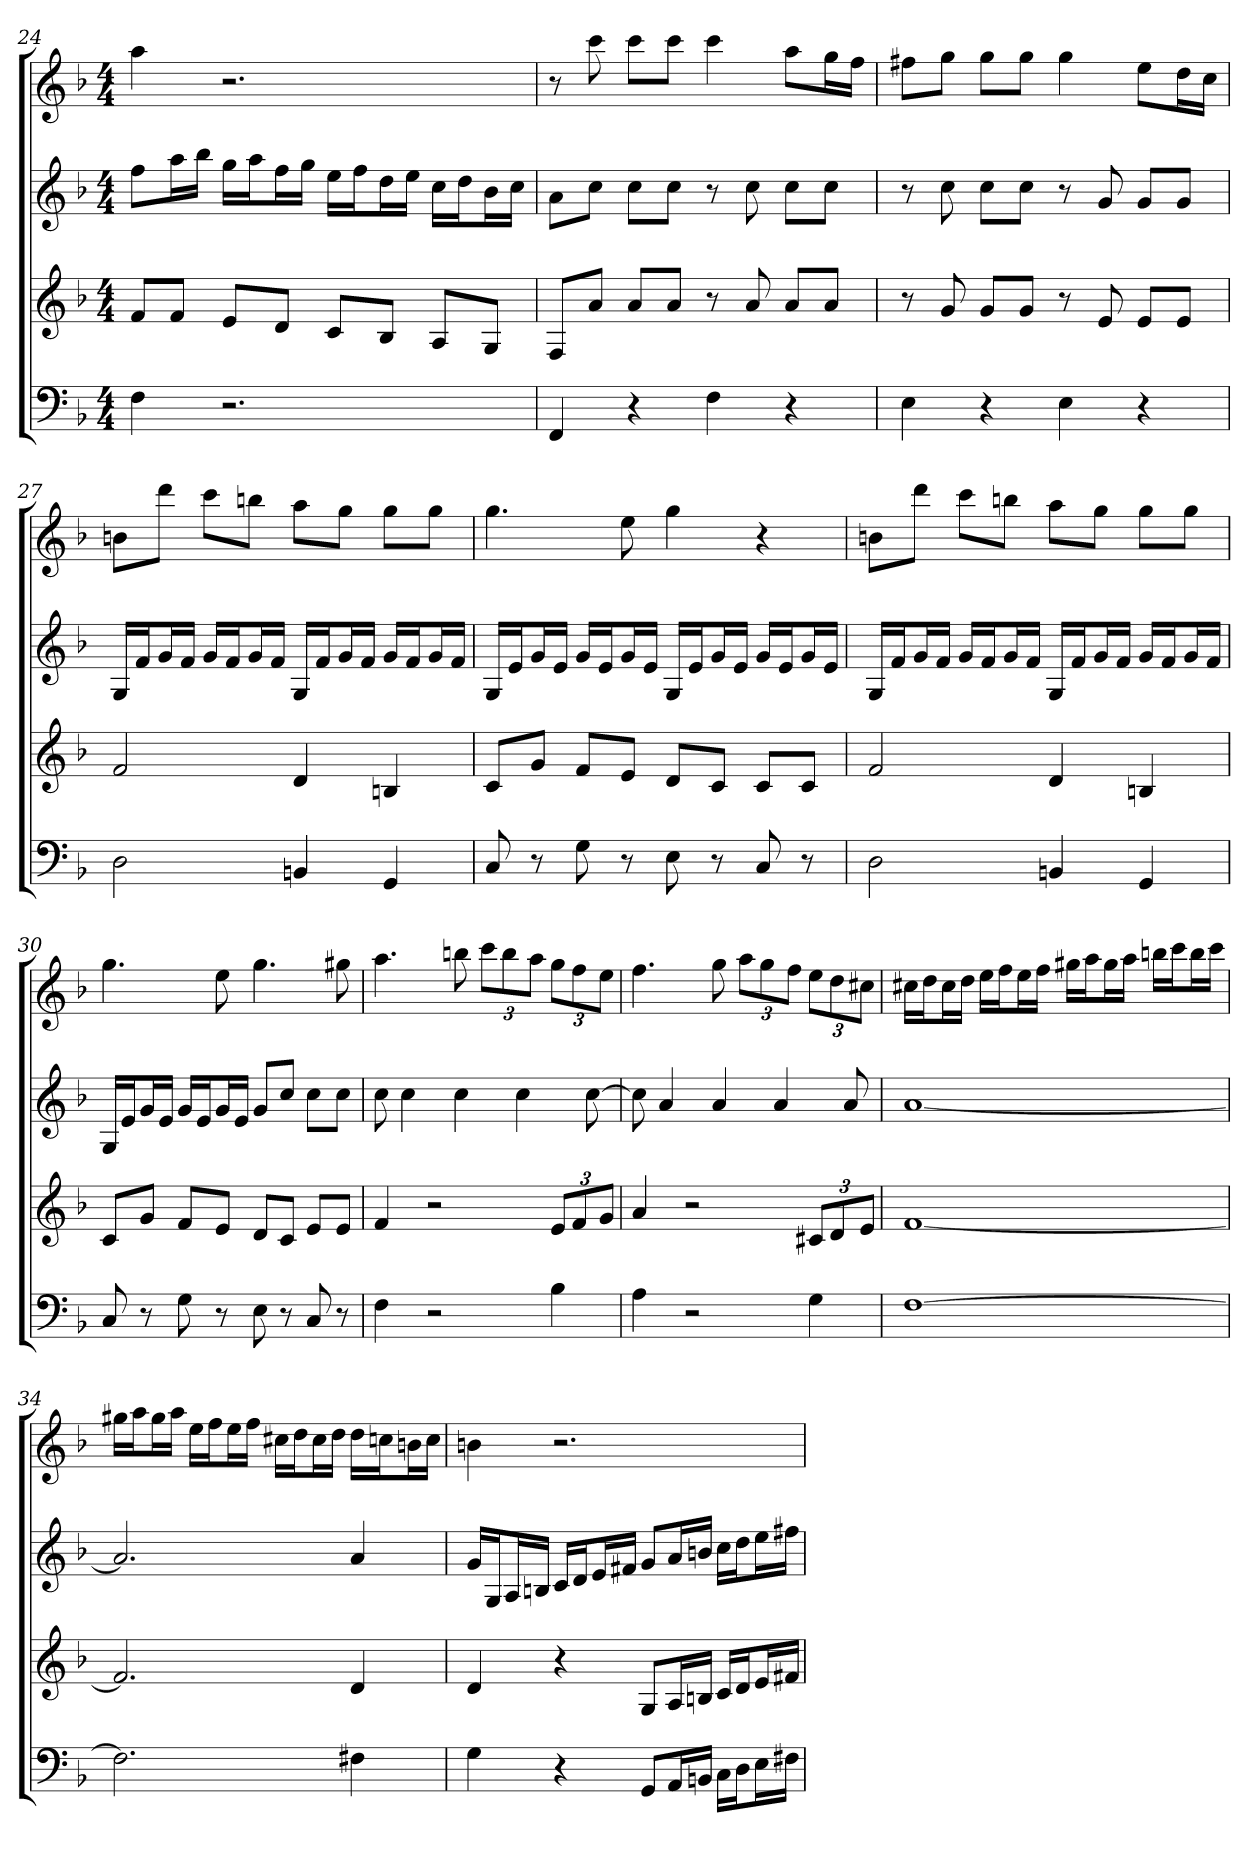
**kern	**kern	**kern	**kern
*part4	*part3	*part2	*part1
*staff4	*staff3	*staff2	*staff1
*k[b-]	*k[b-]	*k[b-]	*k[b-]
*F:	*F:	*F:	*F:
*M4/4	*M4/4	*M4/4	*M4/4
=24	=24	=24	=24
4F	8fL	8ffL	4aa
.	8fJ	16aaL	.
.	.	16bb-JJ	.
2.r	8eL	16ggLL	2.r
.	.	16aaJ	.
.	8dJ	16ffL	.
.	.	16ggJJ	.
.	8cL	16eeLL	.
.	.	16ffJ	.
.	8B-J	16ddL	.
.	.	16eeJJ	.
.	8AL	16ccLL	.
.	.	16ddJ	.
.	8GJ	16b-L	.
.	.	16ccJJ	.
=25	=25	=25	=25
4FF	8FL	8aL	8r
.	8aJ	8ccJ	8ccc
4r	8aL	8ccL	8cccL
.	8aJ	8ccJ	8cccJ
4F	8r	8r	4ccc
.	8a	8cc	.
4r	8aL	8ccL	8aaL
.	8aJ	8ccJ	16ggL
.	.	.	16ffJJ
=26	=26	=26	=26
4E	8r	8r	8ff#XL
.	8g	8cc	8ggJ
4r	8gL	8ccL	8ggL
.	8gJ	8ccJ	8ggJ
4E	8r	8r	4gg
.	8e	8g	.
4r	8eL	8gL	8eeL
.	8eJ	8gJ	16ddL
.	.	.	16ccJJ
=27	=27	=27	=27
2D	2f	16GLL	8bnL
.	.	16fJ	.
.	.	16gL	8dddJ
.	.	16fJJ	.
.	.	16gLL	8cccL
.	.	16fJ	.
.	.	16gL	8bbnJ
.	.	16fJJ	.
4BBn	4d	16GLL	8aaL
.	.	16fJ	.
.	.	16gL	8ggJ
.	.	16fJJ	.
4GG	4Bn	16gLL	8ggL
.	.	16fJ	.
.	.	16gL	8ggJ
.	.	16fJJ	.
=28	=28	=28	=28
8C	8cL	16GLL	4.gg
.	.	16eJ	.
8r	8gJ	16gL	.
.	.	16eJJ	.
8G	8fL	16gLL	.
.	.	16eJ	.
8r	8eJ	16gL	8ee
.	.	16eJJ	.
8E	8dL	16GLL	4gg
.	.	16eJ	.
8r	8cJ	16gL	.
.	.	16eJJ	.
8C	8cL	16gLL	4r
.	.	16eJ	.
8r	8cJ	16gL	.
.	.	16eJJ	.
=29	=29	=29	=29
2D	2f	16GLL	8bnL
.	.	16fJ	.
.	.	16gL	8dddJ
.	.	16fJJ	.
.	.	16gLL	8cccL
.	.	16fJ	.
.	.	16gL	8bbnJ
.	.	16fJJ	.
4BBn	4d	16GLL	8aaL
.	.	16fJ	.
.	.	16gL	8ggJ
.	.	16fJJ	.
4GG	4Bn	16gLL	8ggL
.	.	16fJ	.
.	.	16gL	8ggJ
.	.	16fJJ	.
=30	=30	=30	=30
8C	8cL	16GLL	4.gg
.	.	16eJ	.
8r	8gJ	16gL	.
.	.	16eJJ	.
8G	8fL	16gLL	.
.	.	16eJ	.
8r	8eJ	16gL	8ee
.	.	16eJJ	.
8E	8dL	8gL	4.gg
8r	8cJ	8ccJ	.
8C	8eL	8ccL	.
8r	8eJ	8ccJ	8gg#X
=31	=31	=31	=31
4F	4f	8cc	4.aa
.	.	4cc	.
2r	2r	.	.
.	.	4cc	8bbn
.	.	.	12cccL
.	.	.	12bb
.	.	4cc	.
.	.	.	12aaJ
4B-	12eL	.	12ggL
.	12f	.	12ff
.	.	[8cc	.
.	12gJ	.	12eeJ
=32	=32	=32	=32
4A	4a	8cc]	4.ff
.	.	4a	.
2r	2r	.	.
.	.	4a	8gg
.	.	.	12aaL
.	.	.	12gg
.	.	4a	.
.	.	.	12ffJ
4G	12c#XL	.	12eeL
.	12d	.	12dd
.	.	8a	.
.	12eJ	.	12cc#XJ
=33	=33	=33	=33
[1F	[1f	[1a	16cc#XLL
.	.	.	16ddJ
.	.	.	16cc#L
.	.	.	16ddJJ
.	.	.	16eeLL
.	.	.	16ffJ
.	.	.	16eeL
.	.	.	16ffJJ
.	.	.	16gg#XLL
.	.	.	16aaJ
.	.	.	16gg#L
.	.	.	16aaJJ
.	.	.	16bbnLL
.	.	.	16cccJ
.	.	.	16bbL
.	.	.	16cccJJ
=34	=34	=34	=34
2.F]	2.f]	2.a]	16gg#XLL
.	.	.	16aaJ
.	.	.	16gg#L
.	.	.	16aaJJ
.	.	.	16eeLL
.	.	.	16ffJ
.	.	.	16eeL
.	.	.	16ffJJ
.	.	.	16cc#XLL
.	.	.	16ddJ
.	.	.	16cc#L
.	.	.	16ddJJ
4F#X	4d	4a	16ddLL
.	.	.	16ccnJ
.	.	.	16bnL
.	.	.	16ccJJ
=35	=35	=35	=35
4G	4d	16gLL	4bn
.	.	16GJ	.
.	.	16AL	.
.	.	16BnJJ	.
4r	4r	16cLL	2.r
.	.	16dJ	.
.	.	16eL	.
.	.	16f#XJJ	.
8GGL	8GL	8gL	.
16AAL	16AL	16aL	.
16BBnJJ	16BnJJ	16bnJJ	.
16CLL	16cLL	16ccLL	.
16DJ	16dJ	16ddJ	.
16EL	16eL	16eeL	.
16F#XJJ	16f#XJJ	16ff#XJJ	.
=	=	=	=
*-	*-	*-	*-
